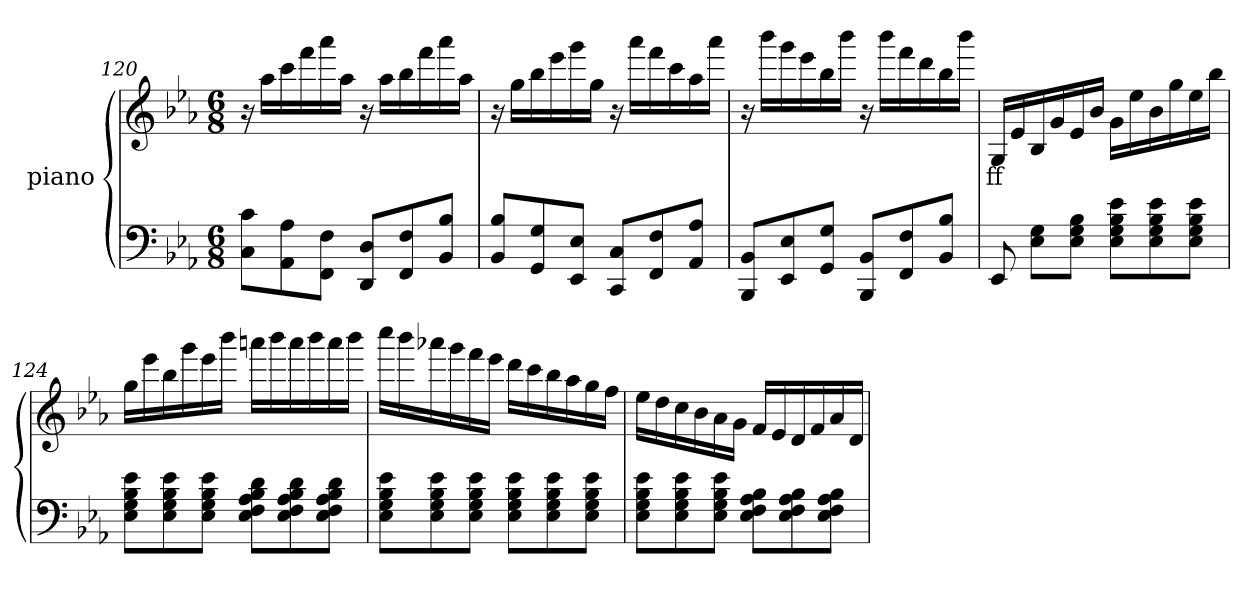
**kern	**kern	**text
*part2	*part1	*part1
*staff2	*staff1	*staff1
*	*I"piano	*
*clefF4	*clefG2	*
*k[b-e-a-]	*k[b-e-a-]	*
*E-:	*E-:	*
*M6/8	*M6/8	*
=120	=120	=120
8C 8cL	16r	.
.	16aa-LL	.
8AA- 8A-	16ccc	.
.	16fff	.
8FF 8FJ	16aaa-	.
.	16aa-JJ	.
8DD 8DL	16r	.
.	16aa-LL	.
8FF 8F	16bb-	.
.	16fff	.
8BB- 8B-J	16aaa-	.
.	16aa-JJ	.
=121	=121	=121
8BB- 8B-L	16r	.
.	16ggLL	.
8GG 8G	16bb-	.
.	16eee-	.
8EE- 8E-J	16ggg	.
.	16ggJJ	.
8CC 8CL	16r	.
.	16aaa-LL	.
8FF 8F	16fff	.
.	16ccc	.
8AA- 8A-J	16aa-	.
.	16aaa-JJ	.
=122	=122	=122
8BBB- 8BB-L	16r	.
.	16bbb-LL	.
8EE- 8E-	16ggg	.
.	16eee-	.
8GG 8GJ	16bb-	.
.	16bbb-JJ	.
8BBB- 8BB-L	16r	.
.	16bbb-LL	.
8FF 8F	16fff	.
.	16ddd	.
8BB- 8B-J	16bb-	.
.	16bbb-JJ	.
=123	=123	=123
8EE-	16GLL	ff
.	16e-	.
8E- 8GL	16B-	.
.	16g	.
8E- 8G 8B-J	16e-	.
.	16b-JJ	.
8E- 8G 8B- 8e-L	16gLL	.
.	16ee-	.
8E- 8G 8B- 8e-	16b-	.
.	16gg	.
8E- 8G 8B- 8e-J	16ee-	.
.	16bb-JJ	.
=124	=124	=124
8E- 8G 8B- 8e-L	16ggLL	.
.	16eee-	.
8E- 8G 8B- 8e-	16bb-	.
.	16ggg	.
8E- 8G 8B- 8e-J	16eee-	.
.	16bbb-JJ	.
8E- 8F 8A- 8B- 8dL	16aaanLL	.
.	16bbb-	.
8E- 8F 8A- 8B- 8d	16aaa	.
.	16bbb-	.
8E- 8F 8A- 8B- 8dJ	16aaa	.
.	16bbb-JJ	.
=125	=125	=125
8E- 8G 8B- 8e-L	16ccccLL	.
.	16bbb-	.
8E- 8G 8B- 8e-	16aaa-X	.
.	16ggg	.
8E- 8G 8B- 8e-J	16fff	.
.	16eee-JJ	.
8E- 8G 8B- 8e-L	16dddLL	.
.	16ccc	.
8E- 8G 8B- 8e-	16bb-	.
.	16aa-	.
8E- 8G 8B- 8e-J	16gg	.
.	16ffJJ	.
=126	=126	=126
8E- 8G 8B- 8e-L	16ee-LL	.
.	16dd	.
8E- 8G 8B- 8e-	16cc	.
.	16b-	.
8E- 8G 8B- 8e-J	16a-	.
.	16gJJ	.
8E- 8F 8A- 8B-L	16fLL	.
.	16e-	.
8E- 8F 8A- 8B-	16d	.
.	16f	.
8E- 8F 8A- 8B-J	16a-	.
.	16dJJ	.
=	=	=
*-	*-	*-
